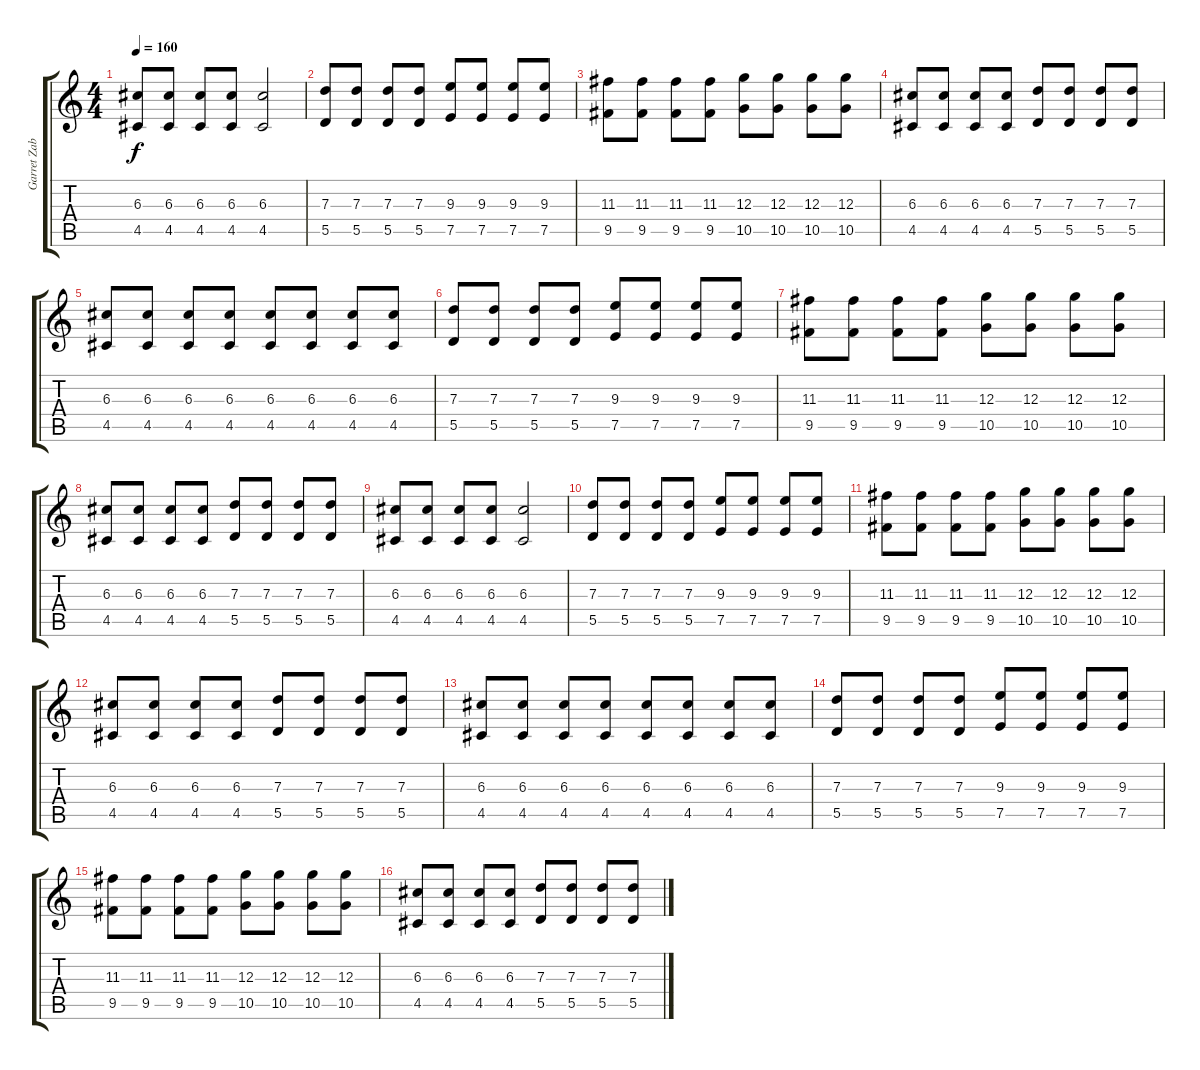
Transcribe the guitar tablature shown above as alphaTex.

\track ("Garret Zablocki" "Garret Zab") {instrument electricguitarjazz}
\staff {score tabs}
\tuning (E4 B3 G3 D3 A2 D2) {hide}
\ts (4 4)
\tempo 160
\clef g2
\ks c
(6.3 4.5).8{dy f} (6.3 4.5).8 (6.3 4.5).8 (6.3 4.5).8 (6.3 4.5).2 |
(7.3 5.5).8 (7.3 5.5).8 (7.3 5.5).8 (7.3 5.5).8 (9.3 7.5).8 (9.3 7.5).8 (9.3 7.5).8 (9.3 7.5).8 |
(11.3 9.5).8 (11.3 9.5).8 (11.3 9.5).8 (11.3 9.5).8 (12.3 10.5).8 (12.3 10.5).8 (12.3 10.5).8 (12.3 10.5).8 |
(6.3 4.5).8 (6.3 4.5).8 (6.3 4.5).8 (6.3 4.5).8 (7.3 5.5).8 (7.3 5.5).8 (7.3 5.5).8 (7.3 5.5).8 |
(6.3 4.5).8 (6.3 4.5).8 (6.3 4.5).8 (6.3 4.5).8 (6.3 4.5).8 (6.3 4.5).8 (6.3 4.5).8 (6.3 4.5).8 |
(7.3 5.5).8 (7.3 5.5).8 (7.3 5.5).8 (7.3 5.5).8 (9.3 7.5).8 (9.3 7.5).8 (9.3 7.5).8 (9.3 7.5).8 |
(11.3 9.5).8 (11.3 9.5).8 (11.3 9.5).8 (11.3 9.5).8 (12.3 10.5).8 (12.3 10.5).8 (12.3 10.5).8 (12.3 10.5).8 |
(6.3 4.5).8 (6.3 4.5).8 (6.3 4.5).8 (6.3 4.5).8 (7.3 5.5).8 (7.3 5.5).8 (7.3 5.5).8 (7.3 5.5).8 |
(6.3 4.5).8 (6.3 4.5).8 (6.3 4.5).8 (6.3 4.5).8 (6.3 4.5).2 |
(7.3 5.5).8 (7.3 5.5).8 (7.3 5.5).8 (7.3 5.5).8 (9.3 7.5).8 (9.3 7.5).8 (9.3 7.5).8 (9.3 7.5).8 |
(11.3 9.5).8 (11.3 9.5).8 (11.3 9.5).8 (11.3 9.5).8 (12.3 10.5).8 (12.3 10.5).8 (12.3 10.5).8 (12.3 10.5).8 |
(6.3 4.5).8 (6.3 4.5).8 (6.3 4.5).8 (6.3 4.5).8 (7.3 5.5).8 (7.3 5.5).8 (7.3 5.5).8 (7.3 5.5).8 |
(6.3 4.5).8 (6.3 4.5).8 (6.3 4.5).8 (6.3 4.5).8 (6.3 4.5).8 (6.3 4.5).8 (6.3 4.5).8 (6.3 4.5).8 |
(7.3 5.5).8 (7.3 5.5).8 (7.3 5.5).8 (7.3 5.5).8 (9.3 7.5).8 (9.3 7.5).8 (9.3 7.5).8 (9.3 7.5).8 |
(11.3 9.5).8 (11.3 9.5).8 (11.3 9.5).8 (11.3 9.5).8 (12.3 10.5).8 (12.3 10.5).8 (12.3 10.5).8 (12.3 10.5).8 |
(6.3 4.5).8 (6.3 4.5).8 (6.3 4.5).8 (6.3 4.5).8 (7.3 5.5).8 (7.3 5.5).8 (7.3 5.5).8 (7.3 5.5).8
